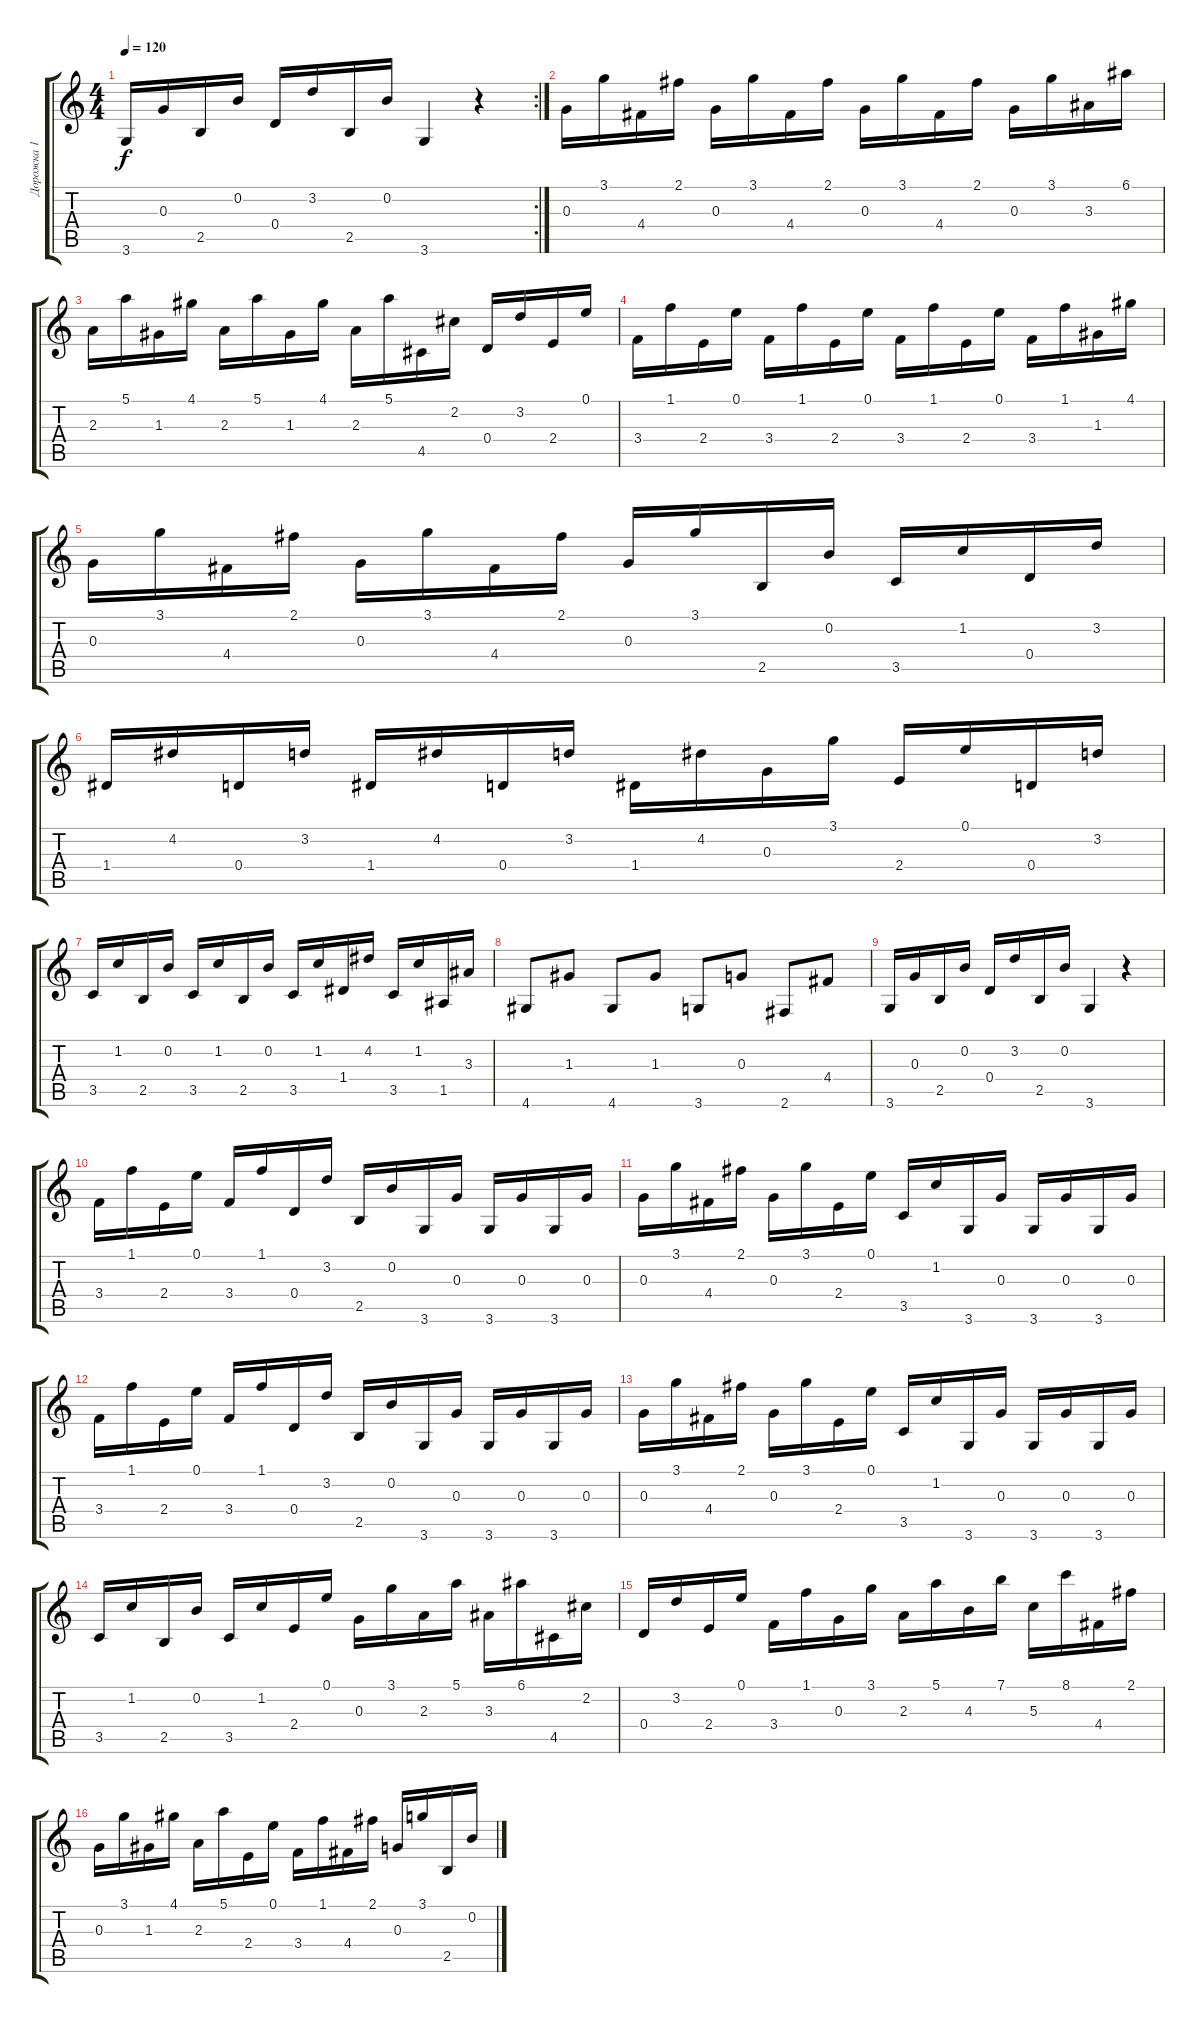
\track ("Дорожка 1" "Дорожка 1") {instrument acousticguitarnylon}
\staff {score tabs}
\tuning (E4 B3 G3 D3 A2 E2) {hide}
\rc 2
\ts (4 4)
\tempo 120
\clef g2
\ks c
3.6.16{dy f} 0.3.16 2.5.16 0.2.16 0.4.16 3.2.16 2.5.16 0.2.16 3.6.4 r.4 |
0.3.16 3.1.16 4.4.16 2.1.16 0.3.16 3.1.16 4.4.16 2.1.16 0.3.16 3.1.16 4.4.16 2.1.16 0.3.16 3.1.16 3.3.16 6.1.16 |
2.3.16 5.1.16 1.3.16 4.1.16 2.3.16 5.1.16 1.3.16 4.1.16 2.3.16 5.1.16 4.5.16 2.2.16 0.4.16 3.2.16 2.4.16 0.1.16 |
3.4.16 1.1.16 2.4.16 0.1.16 3.4.16 1.1.16 2.4.16 0.1.16 3.4.16 1.1.16 2.4.16 0.1.16 3.4.16 1.1.16 1.3.16 4.1.16 |
0.3.16 3.1.16 4.4.16 2.1.16 0.3.16 3.1.16 4.4.16 2.1.16 0.3.16 3.1.16 2.5.16 0.2.16 3.5.16 1.2.16 0.4.16 3.2.16 |
1.4.16 4.2.16 0.4.16 3.2.16 1.4.16 4.2.16 0.4.16 3.2.16 1.4.16 4.2.16 0.3.16 3.1.16 2.4.16 0.1.16 0.4.16 3.2.16 |
3.5.16 1.2.16 2.5.16 0.2.16 3.5.16 1.2.16 2.5.16 0.2.16 3.5.16 1.2.16 1.4.16 4.2.16 3.5.16 1.2.16 1.5.16 3.3.16 |
4.6.8 1.3.8 4.6.8 1.3.8 3.6.8 0.3.8 2.6.8 4.4.8 |
3.6.16 0.3.16 2.5.16 0.2.16 0.4.16 3.2.16 2.5.16 0.2.16 3.6.4 r.4 |
3.4.16 1.1.16 2.4.16 0.1.16 3.4.16 1.1.16 0.4.16 3.2.16 2.5.16 0.2.16 3.6.16 0.3.16 3.6.16 0.3.16 3.6.16 0.3.16 |
0.3.16 3.1.16 4.4.16 2.1.16 0.3.16 3.1.16 2.4.16 0.1.16 3.5.16 1.2.16 3.6.16 0.3.16 3.6.16 0.3.16 3.6.16 0.3.16 |
3.4.16 1.1.16 2.4.16 0.1.16 3.4.16 1.1.16 0.4.16 3.2.16 2.5.16 0.2.16 3.6.16 0.3.16 3.6.16 0.3.16 3.6.16 0.3.16 |
0.3.16 3.1.16 4.4.16 2.1.16 0.3.16 3.1.16 2.4.16 0.1.16 3.5.16 1.2.16 3.6.16 0.3.16 3.6.16 0.3.16 3.6.16 0.3.16 |
3.5.16 1.2.16 2.5.16 0.2.16 3.5.16 1.2.16 2.4.16 0.1.16 0.3.16 3.1.16 2.3.16 5.1.16 3.3.16 6.1.16 4.5.16 2.2.16 |
0.4.16 3.2.16 2.4.16 0.1.16 3.4.16 1.1.16 0.3.16 3.1.16 2.3.16 5.1.16 4.3.16 7.1.16 5.3.16 8.1.16 4.4.16 2.1.16 |
0.3.16 3.1.16 1.3.16 4.1.16 2.3.16 5.1.16 2.4.16 0.1.16 3.4.16 1.1.16 4.4.16 2.1.16 0.3.16 3.1.16 2.5.16 0.2.16
